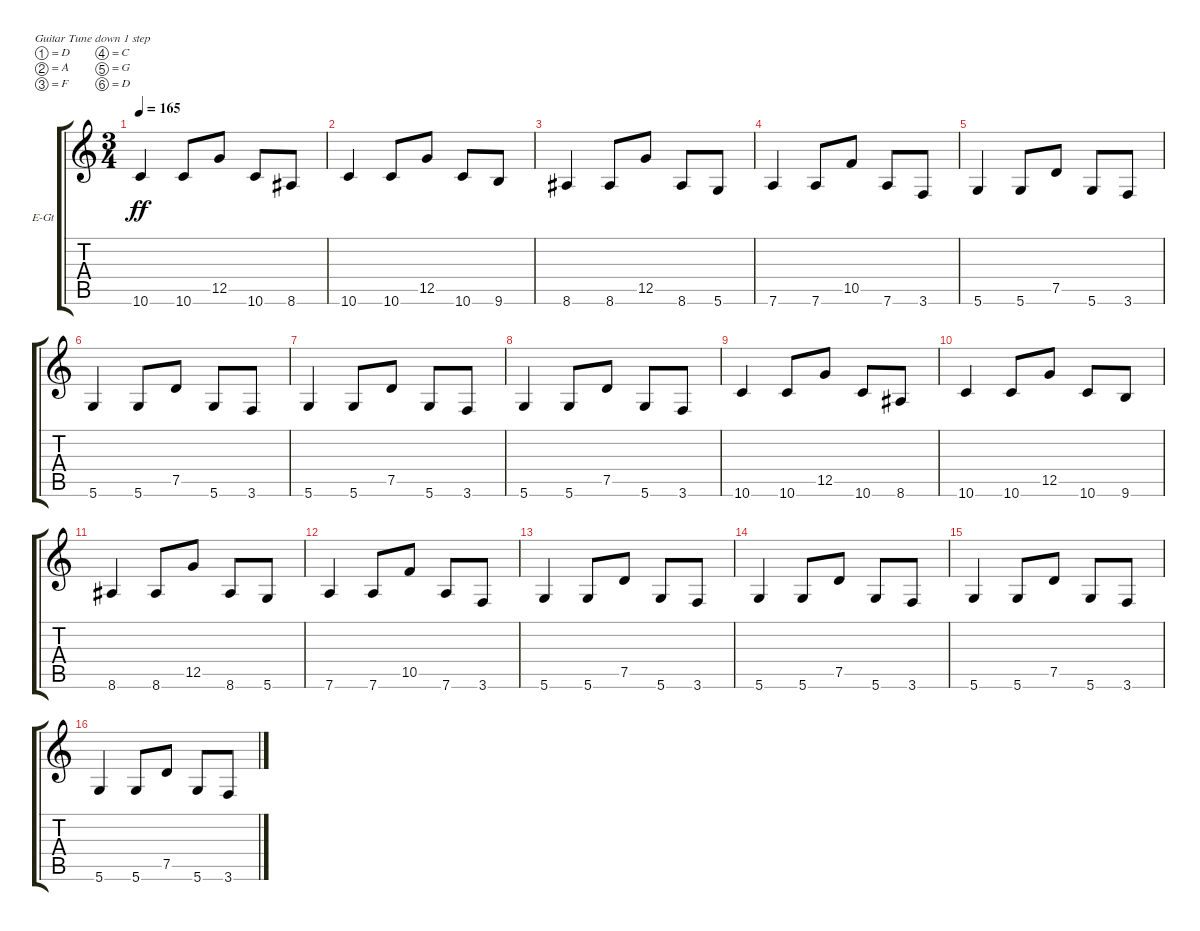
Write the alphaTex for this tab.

\bracketExtendMode groupsimilarinstruments
\firstSystemTrackNameOrientation horizontal
\otherSystemsTrackNameOrientation horizontal
\track ("Kaleb - Rhythm" "E-Gt") {instrument distortionguitar}
\staff {score tabs}
\tuning (D4 A3 F3 C3 G2 D2)
\ts (3 4)
\tempo 165
\clef g2
\ks c
10.6.4{dy ff} 10.6.8 12.5.8 10.6.8 8.6.8 |
10.6.4 10.6.8 12.5.8 10.6.8 9.6.8 |
8.6.4 8.6.8 12.5.8 8.6.8 5.6.8 |
7.6.4 7.6.8 10.5.8 7.6.8 3.6.8 |
5.6.4 5.6.8 7.5.8 5.6.8 3.6.8 |
5.6.4 5.6.8 7.5.8 5.6.8 3.6.8 |
5.6.4 5.6.8 7.5.8 5.6.8 3.6.8 |
5.6.4 5.6.8 7.5.8 5.6.8 3.6.8 |
10.6.4 10.6.8 12.5.8 10.6.8 8.6.8 |
10.6.4 10.6.8 12.5.8 10.6.8 9.6.8 |
8.6.4 8.6.8 12.5.8 8.6.8 5.6.8 |
7.6.4 7.6.8 10.5.8 7.6.8 3.6.8 |
5.6.4 5.6.8 7.5.8 5.6.8 3.6.8 |
5.6.4 5.6.8 7.5.8 5.6.8 3.6.8 |
5.6.4 5.6.8 7.5.8 5.6.8 3.6.8 |
5.6.4 5.6.8 7.5.8 5.6.8 3.6.8
